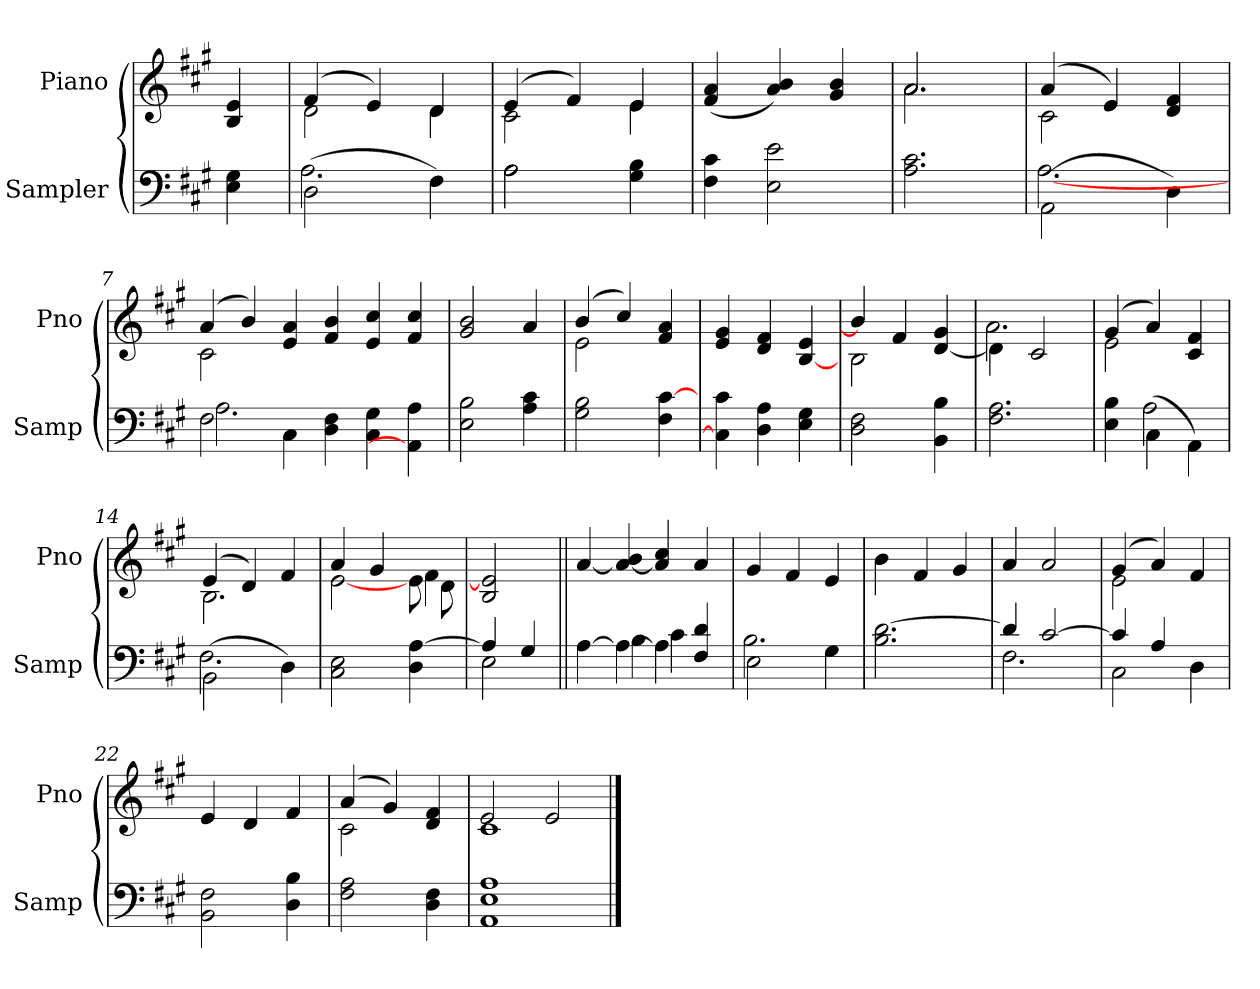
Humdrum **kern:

**kern	**kern
*part2	*part1
*staff2	*staff1
*I"Sampler	*I"Piano
*I'Samp	*I'Pno
*clefF4	*clefG2
*k[f#c#g#]	*k[f#c#g#]
*A:	*A:
=1	=1
4E\ 4G#\	4B/ 4e/
=2	=2
*^	*^
(2D\	2.A	(4f#/	2d
.	.	4e/)	.
4F#\)	.	4d/	4d
=3	=3	=3	=3
2A\	2A	(4e/	2c#
.	.	4f#/)	.
4G#\ 4B\	4ryy	4e/	4e
*v	*v	*	*
*	*v	*v
=4	=4
4F#\ 4c#\	(4f#/ 4a/
2E\ 2e\	4a/ 4b/)
.	4g#/ 4b/
=5	=5
*	*^
2.A\ 2.c#\	2.a/	2.a
=6	=6	=6
*^	*	*
(2AA\	[2.A	(4a/	2c#
.	.	4e/)	.
4D\)	.	4d/ 4f#/	4ryy
=7	=7	=7	=7
2F#\	2.A	(4a/	2c#
.	.	4b/)	.
4C#\	.	4e/ 4a/	1ryy
4D\ 4F#\	2.ryy	4f#/ 4b/	.
4C#\ 4G#\	.	4e/ 4cc#/	.
4AA\] 4A\	.	4f#/ 4cc#/	.
*v	*v	*	*
*	*v	*v
=8	=8
2E\ 2B\	2g#/ 2b/
4A\ 4c#\	4a/
=9	=9
*	*^
2G#\ 2B\	(4b/	2e
.	4cc#/)	.
4F#\ [4c#\	4f#/ 4a/	4ryy
*	*v	*v
=10	=10
4C#\] 4c#\	4e/ 4g#/
4D\ 4A\	4d/ 4f#/
4E\ 4G#\	[4B/ 4e/
=11	=11
*	*^
2D\ 2F#\	4b/]	2B
.	4f#/	.
4BB\ 4B\	[4d/ 4g#/	4ryy
=12	=12	=12
2.F#\ 2.A\	4d\]	2.a
.	2c#/	.
=13	=13	=13
*^	*	*
4E\ 4B\	4ryy	(4g#/	2e
(4C#\	2A	4a/)	.
4AA\)	.	4c#/ 4f#/	4ryy
=14	=14	=14	=14
(2BB\	2.F#	(4e/	2.B
.	.	4d/)	.
4D\)	.	4f#/	.
*v	*v	*	*
=15	=15	=15
2C#\ 2E\	4a/	[2e
.	4g#/	.
4D\ [4A\	8e\	4f#
.	8d\	.
*	*v	*v
=16	=16
*^	*
4A/]	2E	2B/ 2e/]
4G#/	.	.
=17||	=17||	=17||
[4A\	4ryy	[4a/
4A\_	4B	4a/_ 4b/
4A\]	4c#	4a/] 4cc#/
4F#/ 4d/	4ryy	4a/
=18	=18	=18
2E\	2.B	4g#/
.	.	4f#/
4G#\	.	4e/
*v	*v	*
=19	=19
2.B\ [2.d\	4b
.	4f#/
.	4g#/
=20	=20
*^	*
4d/]	2.F#	4a/
[2c#/	.	2a/
=21	=21	=21
*	*	*^
4c#/]	2C#	(4g#/	2e
4A/	.	4a/)	.
4D\	4ryy	4f#/	4ryy
*v	*v	*	*
*	*v	*v
=22	=22
2BB\ 2F#\	4e/
.	4d/
4D\ 4B\	4f#/
=23	=23
*	*^
2F#\ 2A\	(4a/	2c#
.	4g#/)	.
4D\ 4F#\	4d/ 4f#/	4ryy
=24	=24	=24
1AA\ 1E\ 1A\	2e/	1c#
.	2e/	.
*	*v	*v
==	==
*-	*-
